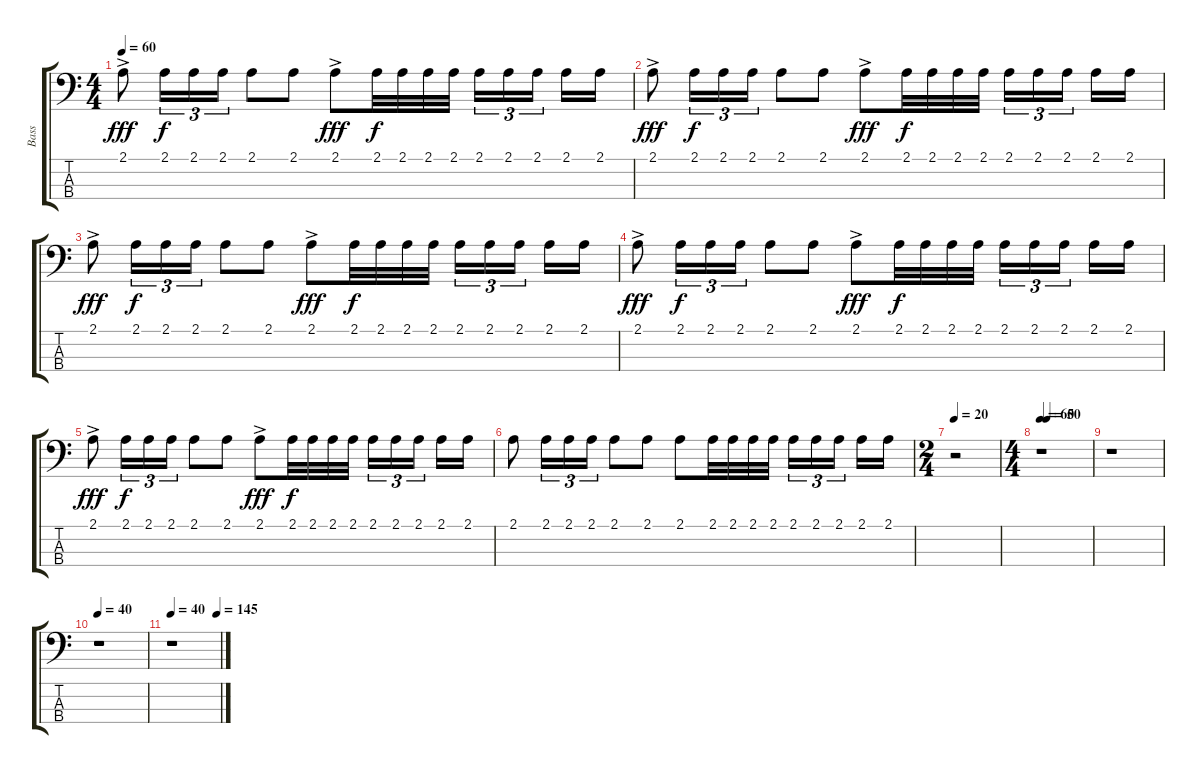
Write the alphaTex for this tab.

\track ("Bass" "Bass") {instrument electricbassfinger}
\staff {score tabs}
\tuning (G2 D2 A1 E1) {hide}
\ts (4 4)
\tempo 60
\clef f4
\ks c
2.1{ac}.8{dy fff volume 16 instrument electricbasspick} 2.1.16{tu (3 2) dy f} 2.1.16{tu (3 2)} 2.1.16{tu (3 2)} 2.1.8 2.1.8 2.1{ac}.8{dy fff} 2.1.32{dy f} 2.1.32 2.1.32 2.1.32 2.1.16{tu (3 2)} 2.1.16{tu (3 2)} 2.1.16{tu (3 2)} 2.1.16 2.1.16 |
2.1{ac}.8{dy fff volume 16 instrument electricbasspick} 2.1.16{tu (3 2) dy f} 2.1.16{tu (3 2)} 2.1.16{tu (3 2)} 2.1.8 2.1.8 2.1{ac}.8{dy fff} 2.1.32{dy f} 2.1.32 2.1.32 2.1.32 2.1.16{tu (3 2)} 2.1.16{tu (3 2)} 2.1.16{tu (3 2)} 2.1.16 2.1.16 |
2.1{ac}.8{dy fff volume 0 instrument electricbasspick} 2.1.16{tu (3 2) dy f} 2.1.16{tu (3 2)} 2.1.16{tu (3 2)} 2.1.8 2.1.8 2.1{ac}.8{dy fff} 2.1.32{dy f} 2.1.32 2.1.32 2.1.32 2.1.16{tu (3 2)} 2.1.16{tu (3 2)} 2.1.16{tu (3 2)} 2.1.16 2.1.16 |
2.1{ac}.8{dy fff volume 16 instrument electricbasspick} 2.1.16{tu (3 2) dy f} 2.1.16{tu (3 2)} 2.1.16{tu (3 2)} 2.1.8 2.1.8 2.1{ac}.8{dy fff} 2.1.32{dy f} 2.1.32 2.1.32 2.1.32 2.1.16{tu (3 2)} 2.1.16{tu (3 2)} 2.1.16{tu (3 2)} 2.1.16 2.1.16 |
2.1{ac}.8{dy fff volume 16 instrument electricbasspick} 2.1.16{tu (3 2) dy f} 2.1.16{tu (3 2)} 2.1.16{tu (3 2)} 2.1.8 2.1.8 2.1{ac}.8{dy fff} 2.1.32{dy f} 2.1.32 2.1.32 2.1.32 2.1.16{tu (3 2)} 2.1.16{tu (3 2)} 2.1.16{tu (3 2)} 2.1.16 2.1.16 |
2.1.8{volume 16 instrument electricbasspick} 2.1.16{tu (3 2)} 2.1.16{tu (3 2)} 2.1.16{tu (3 2)} 2.1.8 2.1.8 2.1.8 2.1.32 2.1.32 2.1.32 2.1.32 2.1.16{tu (3 2)} 2.1.16{tu (3 2)} 2.1.16{tu (3 2)} 2.1.16 2.1.16 |
\ts (2 4)
\tempo 20
r.2 |
\ts (4 4)
\tempo 60
\tempo (50 0.125)
r.1 |
r.1 |
\tempo 40
r.1 |
\tempo 40
\tempo (145 0.9375)
r.1
